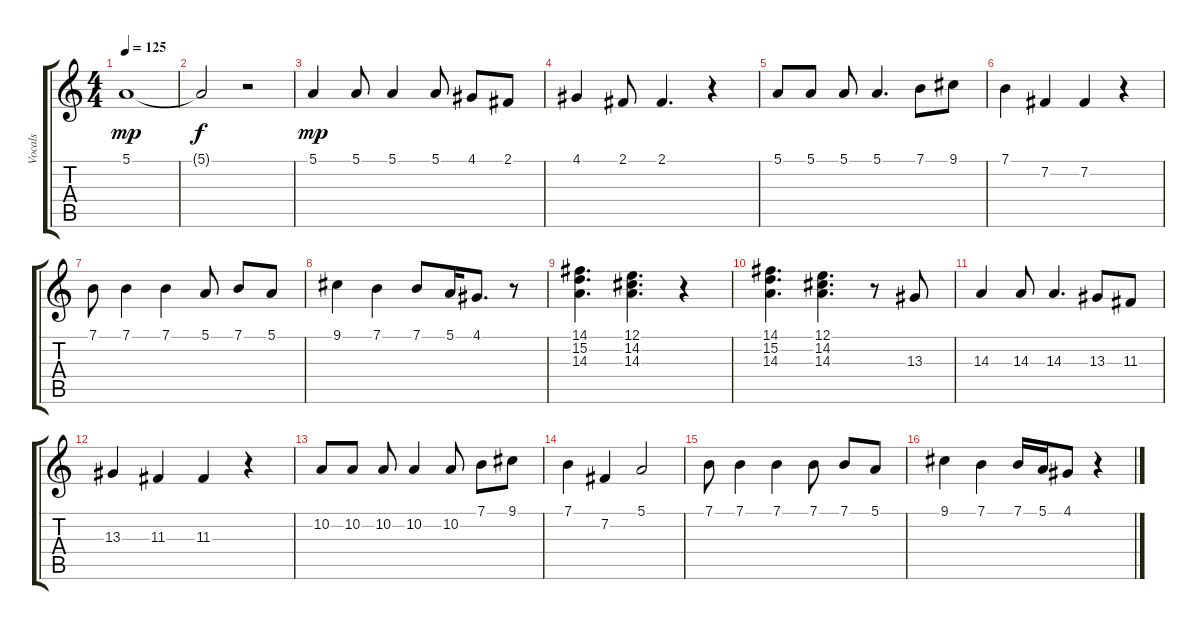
\track ("Vocals" "Vocals") {instrument flute}
\staff {score tabs}
\tuning (E4 B3 G3 D3 A2 E2) {hide}
\ts (4 4)
\tempo 125
\clef g2
\ks c
5.1.1{dy mp} |
5.1{t}.2{dy f} r.2 |
5.1.4{dy mp} 5.1.8 5.1.4 5.1.8 4.1.8 2.1.8 |
4.1.4 2.1.8 2.1.4{d} r.4 |
5.1.8 5.1.8 5.1.8 5.1.4{d} 7.1.8 9.1.8 |
7.1.4 7.2.4 7.2.4 r.4 |
7.1.8 7.1.4 7.1.4 5.1.8 7.1.8 5.1.8 |
9.1.4 7.1.4 7.1.8 5.1.16 4.1.8{d} r.8 |
(14.1 15.2 14.3).4{d} (12.1 14.2 14.3).4{d} r.4 |
(14.1 15.2 14.3).4{d} (12.1 14.2 14.3).4{d} r.8 13.3.8 |
14.3.4 14.3.8 14.3.4{d} 13.3.8 11.3.8 |
13.3.4 11.3.4 11.3.4 r.4 |
10.2.8 10.2.8 10.2.8 10.2.4 10.2.8 7.1.8 9.1.8 |
7.1.4 7.2.4 5.1.2 |
7.1.8 7.1.4 7.1.4 7.1.8 7.1.8 5.1.8 |
9.1.4 7.1.4 7.1.16 5.1.16 4.1.8 r.4
